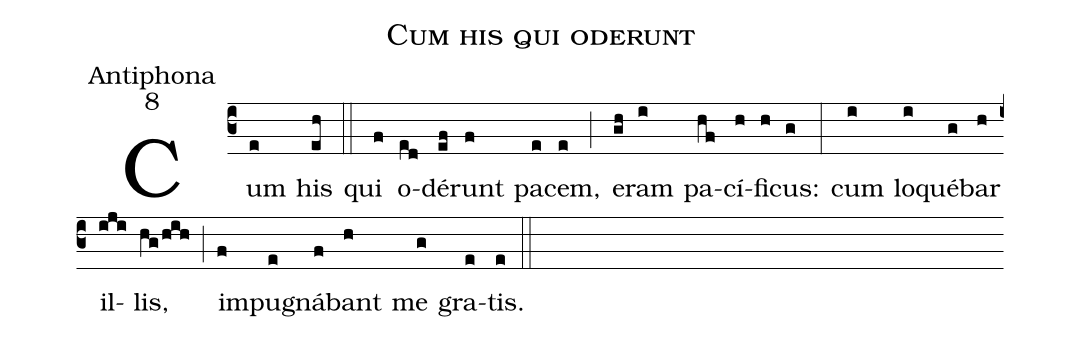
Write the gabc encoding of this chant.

name:Cum his qui oderunt;
office-part:Antiphona;
mode:8;
%%
(c3) Cum(e) his(eh) (::)
qui(f) o(ed)dé(ef)runt(f) pa(e)cem,(e) (;) e(gh)ram(i) pa(hf)cí(h)fi(h)cus:(g) (:)
cum(i) lo(i)qué(g)bar(h) il(iji)lis,(hg/hih) (;) im(f)pu(e)gná(f)bant(h) me(g) gra(e)tis.(e) (::)
